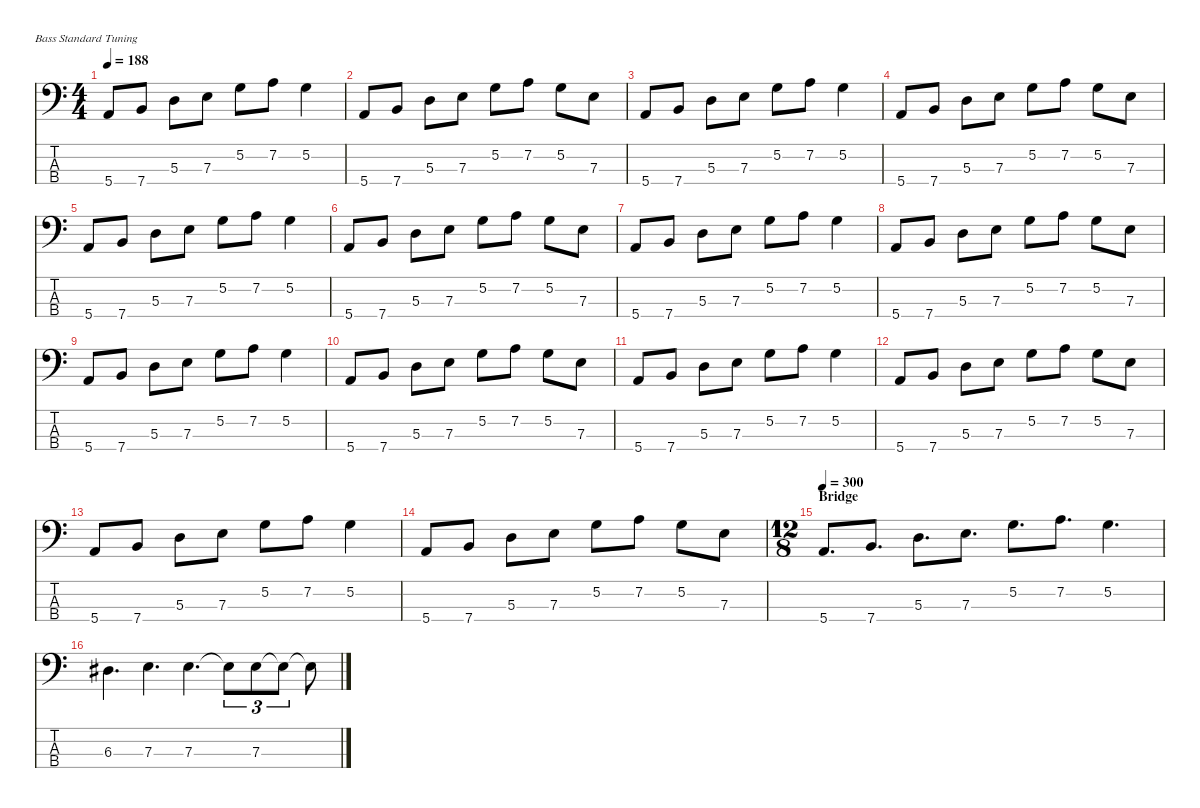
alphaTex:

\defaultSystemsLayout 4
\hideDynamics
\bracketExtendMode nobrackets
\singleTrackTrackNamePolicy hidden
\multiTrackTrackNamePolicy hidden
\firstSystemTrackNameMode fullname
\firstSystemTrackNameOrientation horizontal
\otherSystemsTrackNameOrientation horizontal
\track ("Bass " "el.bs.") {instrument electricbassfinger}
\staff {score tabs}
\tuning (G2 D2 A1 E1)
\ts (4 4)
\tempo 188
\clef f4
\ks c
5.4.8{dy f beam Up} 7.4.8{beam Up} 5.3.8{beam Down} 7.3.8{beam Down} 5.2.8{beam Down} 7.2.8{beam Down} 5.2.4{beam Down} |
5.4.8{beam Up} 7.4.8{beam Up} 5.3.8{beam Down} 7.3.8{beam Down} 5.2.8{beam Down} 7.2.8{beam Down} 5.2.8{beam Down} 7.3.8{beam Down} |
5.4.8{beam Up} 7.4.8{beam Up} 5.3.8{beam Down} 7.3.8{beam Down} 5.2.8{beam Down} 7.2.8{beam Down} 5.2.4{beam Down} |
5.4.8{beam Up} 7.4.8{beam Up} 5.3.8{beam Down} 7.3.8{beam Down} 5.2.8{beam Down} 7.2.8{beam Down} 5.2.8{beam Down} 7.3.8{beam Down} |
5.4.8{beam Up} 7.4.8{beam Up} 5.3.8{beam Down} 7.3.8{beam Down} 5.2.8{beam Down} 7.2.8{beam Down} 5.2.4{beam Down} |
5.4.8{beam Up} 7.4.8{beam Up} 5.3.8{beam Down} 7.3.8{beam Down} 5.2.8{beam Down} 7.2.8{beam Down} 5.2.8{beam Down} 7.3.8{beam Down} |
5.4.8{beam Up} 7.4.8{beam Up} 5.3.8{beam Down} 7.3.8{beam Down} 5.2.8{beam Down} 7.2.8{beam Down} 5.2.4{beam Down} |
5.4.8{beam Up} 7.4.8{beam Up} 5.3.8{beam Down} 7.3.8{beam Down} 5.2.8{beam Down} 7.2.8{beam Down} 5.2.8{beam Down} 7.3.8{beam Down} |
5.4.8{beam Up} 7.4.8{beam Up} 5.3.8{beam Down} 7.3.8{beam Down} 5.2.8{beam Down} 7.2.8{beam Down} 5.2.4{beam Down} |
5.4.8{beam Up} 7.4.8{beam Up} 5.3.8{beam Down} 7.3.8{beam Down} 5.2.8{beam Down} 7.2.8{beam Down} 5.2.8{beam Down} 7.3.8{beam Down} |
5.4.8{beam Up} 7.4.8{beam Up} 5.3.8{beam Down} 7.3.8{beam Down} 5.2.8{beam Down} 7.2.8{beam Down} 5.2.4{beam Down} |
5.4.8{beam Up} 7.4.8{beam Up} 5.3.8{beam Down} 7.3.8{beam Down} 5.2.8{beam Down} 7.2.8{beam Down} 5.2.8{beam Down} 7.3.8{beam Down} |
5.4.8{beam Up} 7.4.8{beam Up} 5.3.8{beam Down} 7.3.8{beam Down} 5.2.8{beam Down} 7.2.8{beam Down} 5.2.4{beam Down} |
5.4.8{beam Up} 7.4.8{beam Up} 5.3.8{beam Down} 7.3.8{beam Down} 5.2.8{beam Down} 7.2.8{beam Down} 5.2.8{beam Down} 7.3.8{beam Down} |
\ts (12 8)
\section ("" "Bridge")
\tempo 300
5.4.8{d beam Up} 7.4.8{d beam Up} 5.3.8{d beam Down} 7.3.8{d beam Down} 5.2.8{d beam Down} 7.2.8{d beam Down} 5.2.4{d beam Down} |
6.3{acc #}.4{d beam Down} 7.3.4{d beam Down} 7.3.4{d beam Down} 7.3{t}.8{tu (3 2) beam Down} 7.3.8{tu (3 2) beam Down} 7.3{t}.8{tu (3 2) beam Down} 7.3{t}.8{beam Down}
